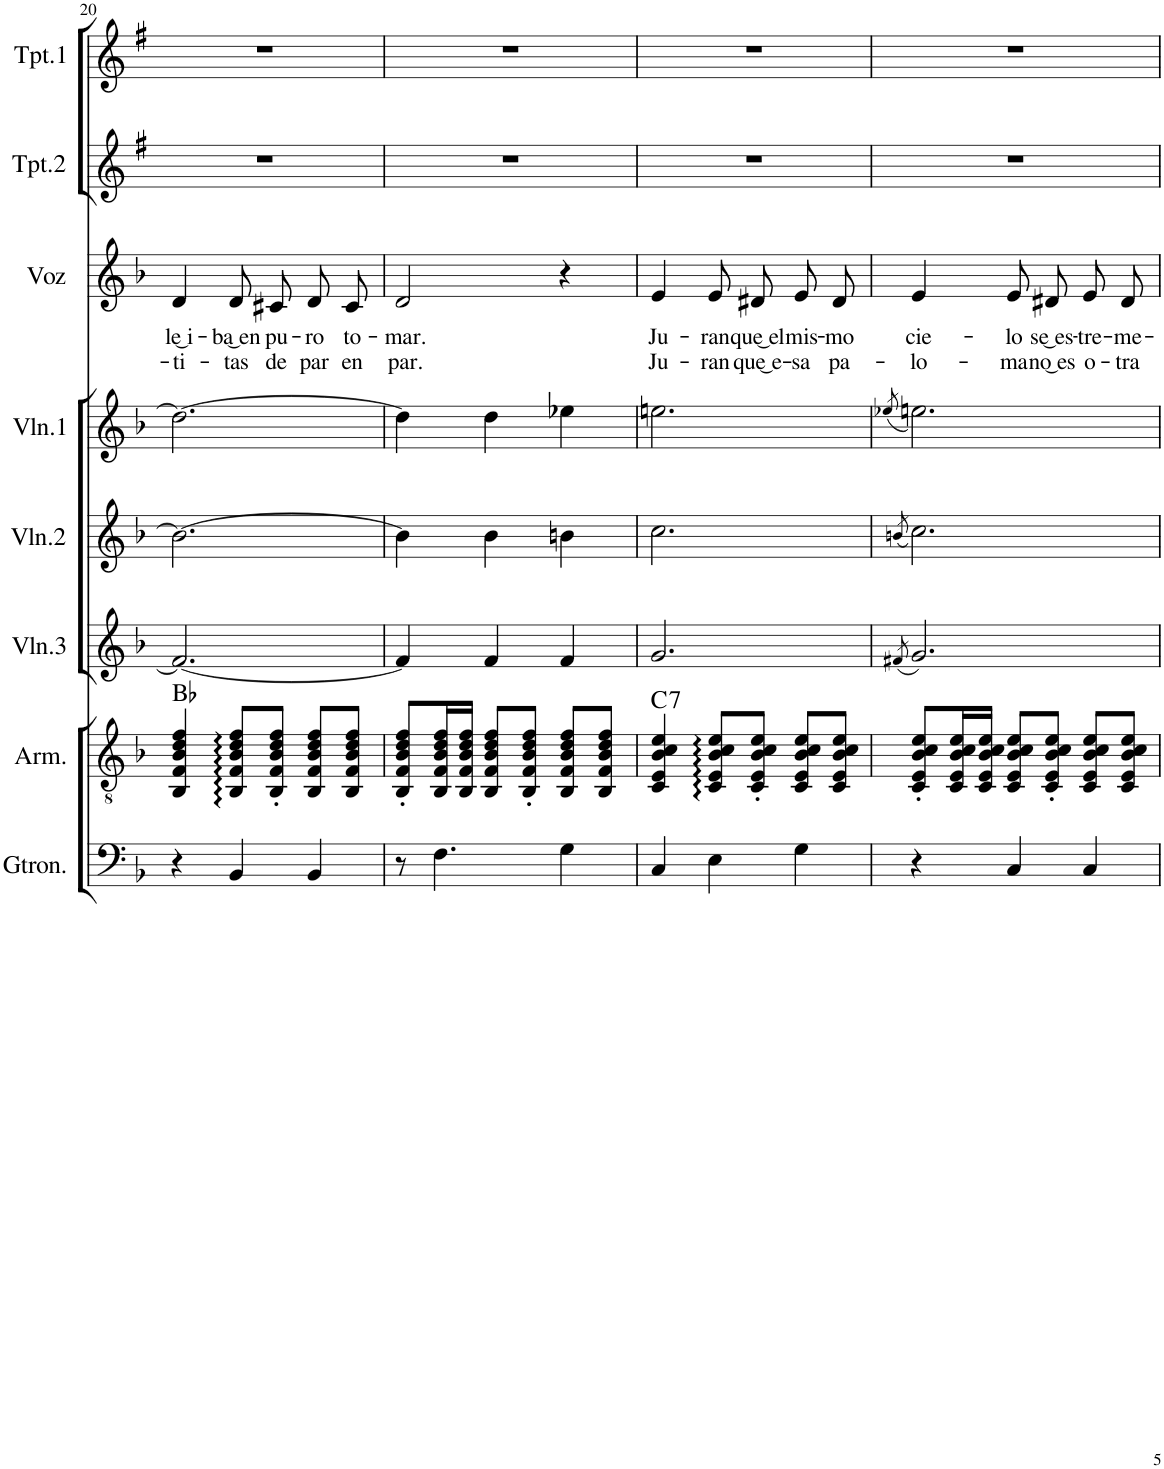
**kern	**kern	**harte	**kern	**kern	**kern	**kern	**text	**text	**kern	**kern
*part8	*part7	*part7	*part6	*part5	*part4	*part3	*part3	*part3	*part2	*part1
*staff8	*staff7	*	*staff6	*staff5	*staff4	*staff3	*staff3	*staff3	*staff2	*staff1
*I"Guitarrón	*I"Armonia	*	*I"Violin 3	*I"Violin 2	*I"Violin 1	*I"Voz	*	*	*I"Trompeta 2	*I"Trompeta 1
*	*I'Arm.	*	*I'Vln.3	*I'Vln.2	*I'Vln.1	*I'Voz	*	*	*I'Tpt.2	*I'Tpt.1
!!LO:PB:g=z
*clefF4	*clefGv2	*	*clefG2	*clefG2	*clefG2	*clefG2	*	*	*clefG2	*clefG2
*Trd7c12	*	*	*	*	*	*	*	*	*Trd1c2	*Trd1c2
*k[b-]	*k[b-]	*	*k[b-]	*k[b-]	*k[b-]	*k[b-]	*	*	*k[f#]	*k[f#]
*M3/4	*M3/4	*	*M3/4	*M3/4	*M3/4	*M3/4	*	*	*M3/4	*M3/4
=20	=20	=20	=20	=20	=20	=20	=20	=20	=20	=20
!	!	!	!	!	!	!	!LO:LY:b	!LO:LY:b	!	!
4r	4BB-/ 4F/ 4B-/ 4d/ 4f/	Bb:maj	2.f/_	2.b-\_	2.dd\_	4d/	le͜ i-	-ti-	2.r	2.r
!	!	!	!	!	!	!	!LO:LY:b	!LO:LY:b	!	!
4BB-/	8BB-/ 8F/ 8B-/ 8d/ 8f/L	.	.	.	.	8d/L	-ba͜ en	-tas	.	.
!	!	!	!	!	!	!	!LO:LY:b	!LO:LY:b	!	!
.	8BB-/' 8F/' 8B-/' 8d/' 8f/'J	.	.	.	.	8c#X/J	pu-	de	.	.
!	!	!	!	!	!	!	!LO:LY:b	!LO:LY:b	!	!
4BB-/	8BB-/ 8F/ 8B-/ 8d/ 8f/L	.	.	.	.	8d/L	-ro	par	.	.
!	!	!	!	!	!	!	!LO:LY:b	!LO:LY:b	!	!
.	8BB-/ 8F/ 8B-/ 8d/ 8f/J	.	.	.	.	8c#/J	to-	en	.	.
=21	=21	=21	=21	=21	=21	=21	=21	=21	=21	=21
!	!	!	!	!	!	!	!LO:LY:b	!LO:LY:b	!	!
8r	8BB-/' 8F/' 8B-/' 8d/' 8f/'L	.	4f/]	4b-\]	4dd\]	2d/	-mar.	par.	2.r	2.r
4.F\	16BB-/ 16F/ 16B-/ 16d/ 16f/L	.	.	.	.	.	.	.	.	.
.	16BB-/ 16F/ 16B-/ 16d/ 16f/JJ	.	.	.	.	.	.	.	.	.
.	8BB-/ 8F/ 8B-/ 8d/ 8f/L	.	4f/	4b-\	4dd\	.	.	.	.	.
.	8BB-/' 8F/' 8B-/' 8d/' 8f/'J	.	.	.	.	.	.	.	.	.
4G\	8BB-/ 8F/ 8B-/ 8d/ 8f/L	.	4f/	4bn\	4ee-X\	4r	.	.	.	.
.	8BB-/ 8F/ 8B-/ 8d/ 8f/J	.	.	.	.	.	.	.	.	.
=22	=22	=22	=22	=22	=22	=22	=22	=22	=22	=22
!	!	!LO:H:kt=7	!	!	!	!	!LO:LY:b	!LO:LY:b	!	!
4C/	4C/ 4E/ 4B-/ 4c/ 4e/	C:7	2.g/	2.cc\	2.een\	4e/	Ju-	Ju-	2.r	2.r
!	!	!	!	!	!	!	!LO:LY:b	!LO:LY:b	!	!
4E\	8C/ 8E/ 8B-/ 8c/ 8e/L	.	.	.	.	8e/L	-ran	-ran	.	.
!	!	!	!	!	!	!	!LO:LY:b	!LO:LY:b	!	!
.	8C/' 8E/' 8B-/' 8c/' 8e/'J	.	.	.	.	8d#X/J	que͜ el	que͜ e-	.	.
!	!	!	!	!	!	!	!LO:LY:b	!LO:LY:b	!	!
4G\	8C/ 8E/ 8B-/ 8c/ 8e/L	.	.	.	.	8e/L	mis-	-sa	.	.
!	!	!	!	!	!	!	!LO:LY:b	!LO:LY:b	!	!
.	8C/ 8E/ 8B-/ 8c/ 8e/J	.	.	.	.	8d#/J	-mo	pa-	.	.
=23	=23	=23	=23	=23	=23	=23	=23	=23	=23	=23
.	.	.	(8qf#X/	(8qbn/	(8qee-X/	.	.	.	.	.
!	!	!	!	!	!	!	!LO:LY:b	!LO:LY:b	!	!
4r	8C/' 8E/' 8B-/' 8c/' 8e/'L	.	2.g/)	2.cc\)	2.een\)	4e/	cie-	-lo-	2.r	2.r
.	16C/ 16E/ 16B-/ 16c/ 16e/L	.	.	.	.	.	.	.	.	.
.	16C/ 16E/ 16B-/ 16c/ 16e/JJ	.	.	.	.	.	.	.	.	.
!	!	!	!	!	!	!	!LO:LY:b	!LO:LY:b	!	!
4C/	8C/ 8E/ 8B-/ 8c/ 8e/L	.	.	.	.	8e/L	-lo	-ma	.	.
!	!	!	!	!	!	!	!LO:LY:b	!LO:LY:b	!	!
.	8C/' 8E/' 8B-/' 8c/' 8e/'J	.	.	.	.	8d#X/J	se͜ es-	no͜ es	.	.
!	!	!	!	!	!	!	!LO:LY:b	!LO:LY:b	!	!
4C/	8C/ 8E/ 8B-/ 8c/ 8e/L	.	.	.	.	8e/L	-tre-	o-	.	.
!	!	!	!	!	!	!	!LO:LY:b	!LO:LY:b	!	!
.	8C/ 8E/ 8B-/ 8c/ 8e/J	.	.	.	.	8d#/J	-me-	-tra	.	.
=	=	=	=	=	=	=	=	=	=	=
*-	*-	*-	*-	*-	*-	*-	*-	*-	*-	*-
